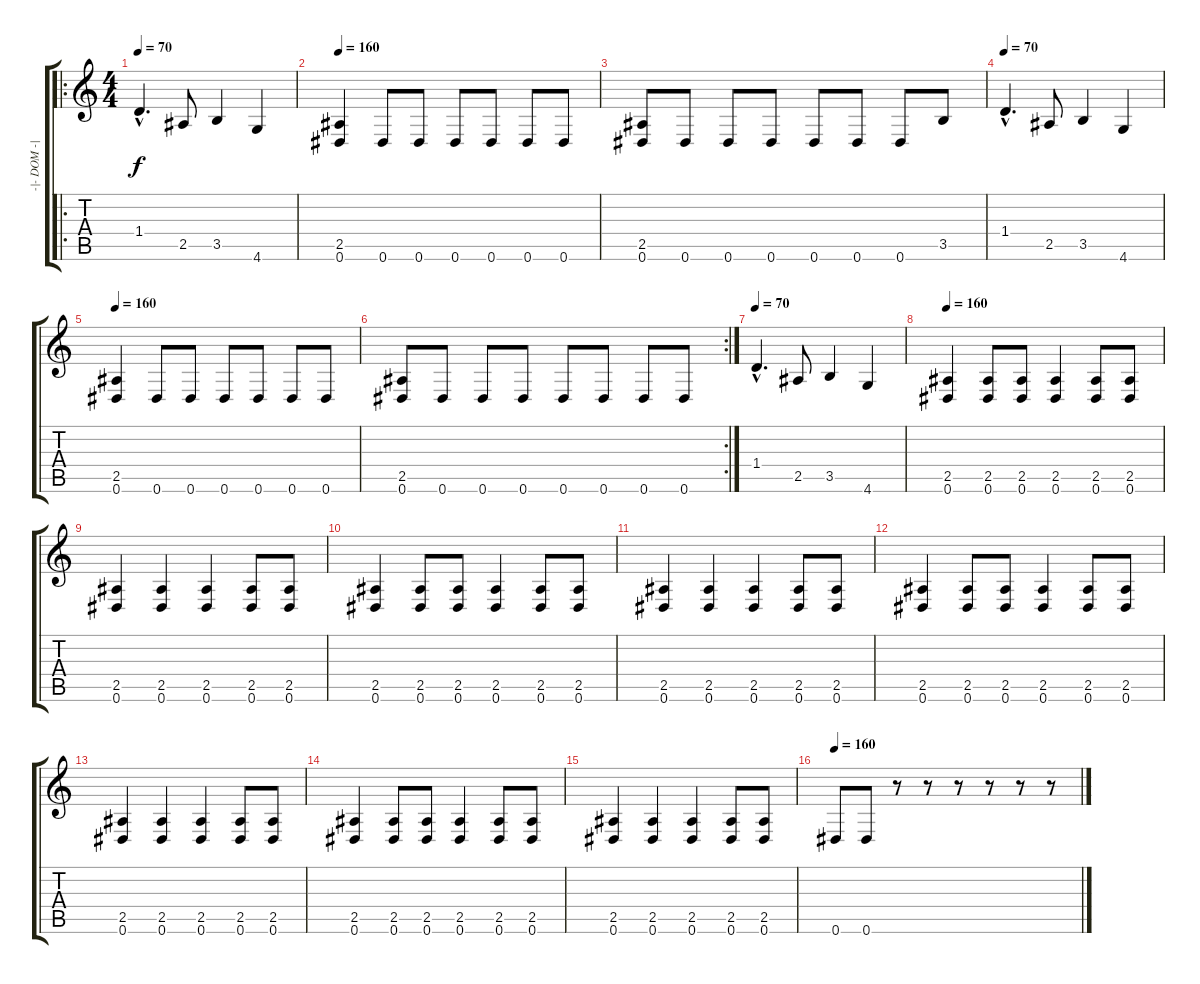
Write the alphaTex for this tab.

\track ("-|- DOM -|-" "-|- DOM -|") {instrument overdrivenguitar}
\staff {score tabs}
\tuning (Eb4 Bb3 Gb3 Db3 Ab2 Eb2) {hide}
\ro
\ts (4 4)
\tempo 70
\clef g2
\ks c
1.4{hac}.4{d dy f} 2.5.8 3.5.4 4.6.4 |
\tempo 160
(2.5 0.6).4 0.6.8 0.6.8 0.6.8 0.6.8 0.6.8 0.6.8 |
(2.5 0.6).8 0.6.8 0.6.8 0.6.8 0.6.8 0.6.8 0.6.8 3.5.8 |
\tempo 70
1.4{hac}.4{d} 2.5.8 3.5.4 4.6.4 |
\tempo 160
(2.5 0.6).4 0.6.8 0.6.8 0.6.8 0.6.8 0.6.8 0.6.8 |
\rc 2
(2.5 0.6).8 0.6.8 0.6.8 0.6.8 0.6.8 0.6.8 0.6.8 0.6.8 |
\tempo 70
1.4{hac}.4{d} 2.5.8 3.5.4 4.6.4 |
\tempo 160
(2.5 0.6).4 (2.5 0.6).8 (2.5 0.6).8 (2.5 0.6).4 (2.5 0.6).8 (2.5 0.6).8 |
(2.5 0.6).4 (2.5 0.6).4 (2.5 0.6).4 (2.5 0.6).8 (2.5 0.6).8 |
(2.5 0.6).4 (2.5 0.6).8 (2.5 0.6).8 (2.5 0.6).4 (2.5 0.6).8 (2.5 0.6).8 |
(2.5 0.6).4 (2.5 0.6).4 (2.5 0.6).4 (2.5 0.6).8 (2.5 0.6).8 |
(2.5 0.6).4 (2.5 0.6).8 (2.5 0.6).8 (2.5 0.6).4 (2.5 0.6).8 (2.5 0.6).8 |
(2.5 0.6).4 (2.5 0.6).4 (2.5 0.6).4 (2.5 0.6).8 (2.5 0.6).8 |
(2.5 0.6).4 (2.5 0.6).8 (2.5 0.6).8 (2.5 0.6).4 (2.5 0.6).8 (2.5 0.6).8 |
(2.5 0.6).4 (2.5 0.6).4 (2.5 0.6).4 (2.5 0.6).8 (2.5 0.6).8 |
\tempo 160
0.6.8 0.6.8 r.8 r.8 r.8 r.8 r.8 r.8
